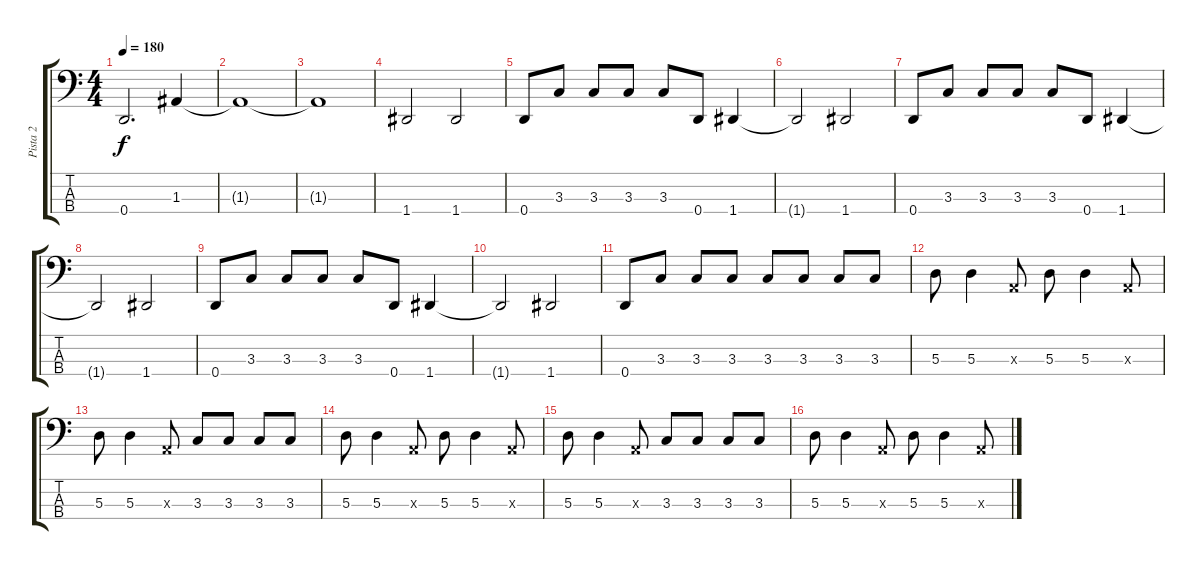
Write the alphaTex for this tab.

\track ("Pista 2" "Pista 2") {instrument electricbasspick}
\staff {score tabs}
\tuning (G2 D2 A1 D1) {hide}
\ts (4 4)
\tempo 180
\clef f4
\ks c
0.4{t}.2{d dy f} 1.3.4 |
1.3{t}.1 |
1.3{t}.1 |
1.4.2 1.4.2 |
0.4.8 3.3.8 3.3.8 3.3.8 3.3.8 0.4.8 1.4.4 |
1.4{t}.2 1.4.2 |
0.4.8 3.3.8 3.3.8 3.3.8 3.3.8 0.4.8 1.4.4 |
1.4{t}.2 1.4.2 |
0.4.8 3.3.8 3.3.8 3.3.8 3.3.8 0.4.8 1.4.4 |
1.4{t}.2 1.4.2 |
0.4.8 3.3.8 3.3.8 3.3.8 3.3.8 3.3.8 3.3.8 3.3.8 |
5.3.8 5.3.4 0.3{x}.8 5.3.8 5.3.4 0.3{x}.8 |
5.3.8 5.3.4 0.3{x}.8 3.3.8 3.3.8 3.3.8 3.3.8 |
5.3.8 5.3.4 0.3{x}.8 5.3.8 5.3.4 0.3{x}.8 |
5.3.8 5.3.4 0.3{x}.8 3.3.8 3.3.8 3.3.8 3.3.8 |
5.3.8 5.3.4 0.3{x}.8 5.3.8 5.3.4 0.3{x}.8
